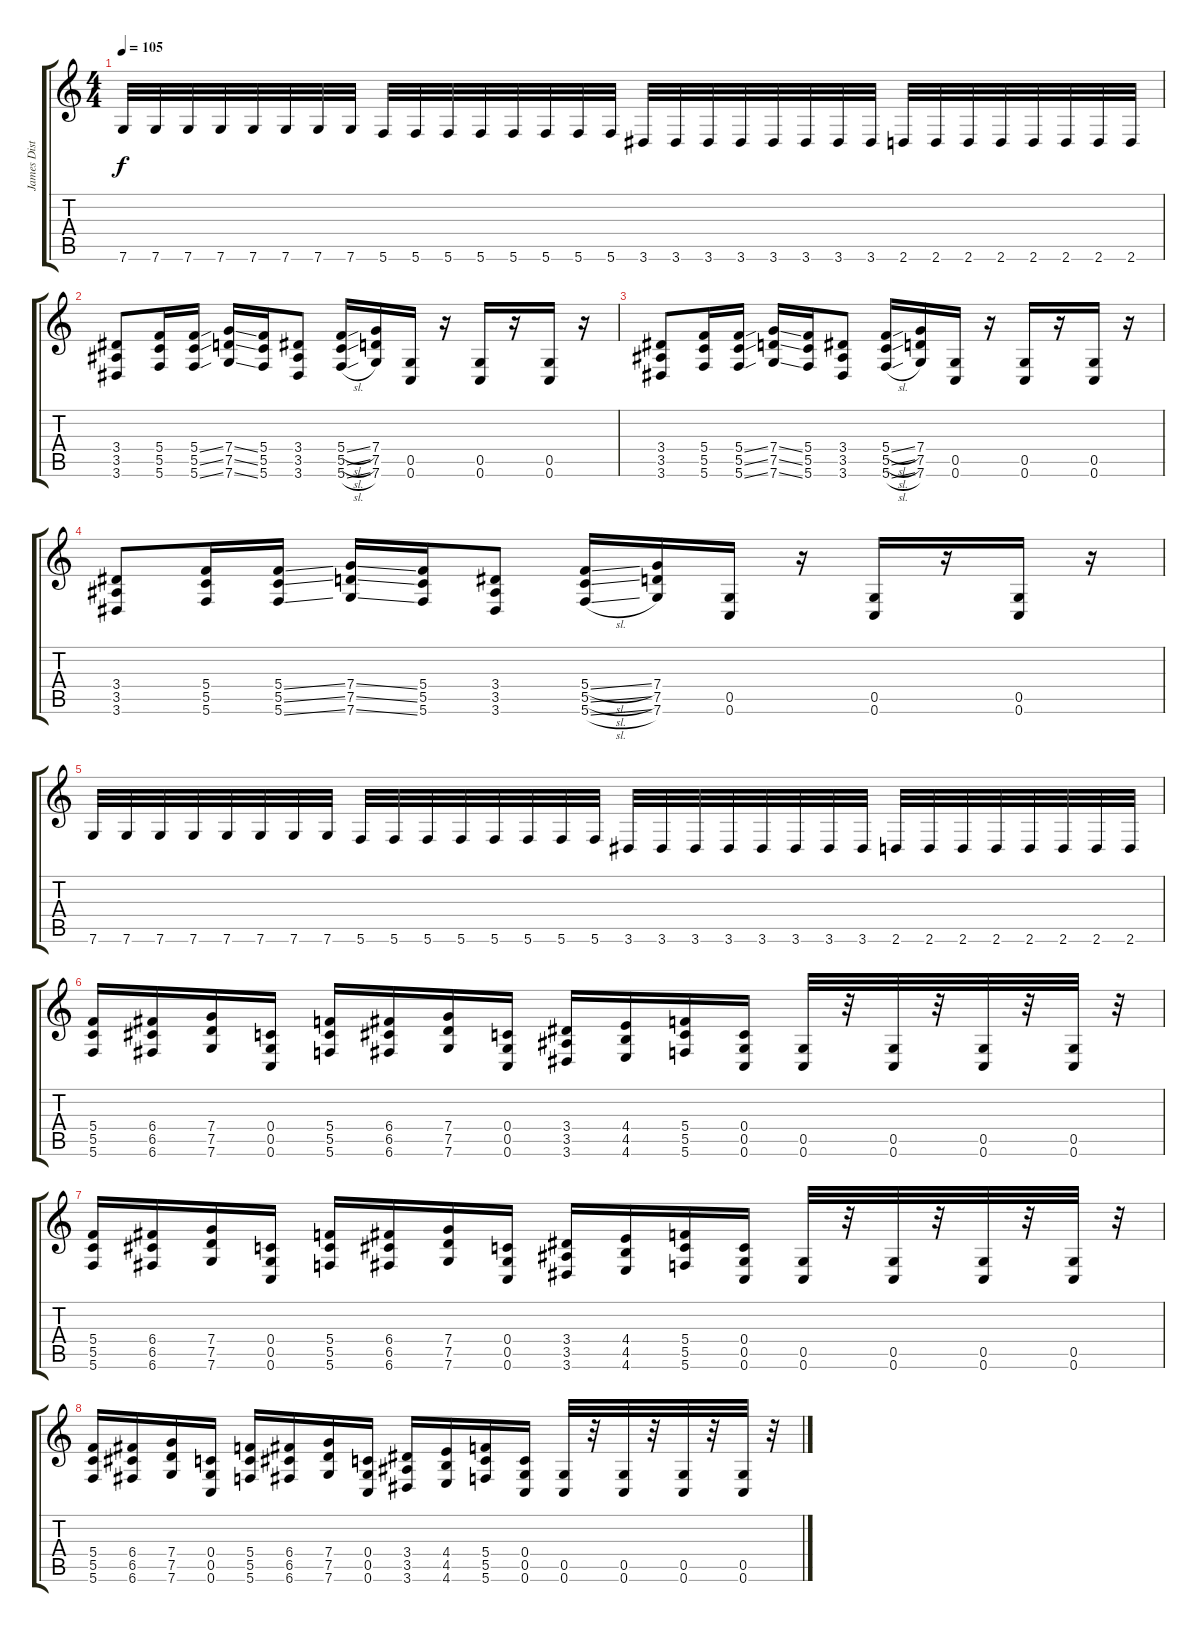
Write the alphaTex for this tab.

\track ("James Distortion" "James Dist") {instrument distortionguitar}
\staff {score tabs}
\tuning (D4 A3 F3 C3 G2 C2) {hide}
\ts (4 4)
\tempo 105
\clef g2
\ks c
7.6.32{dy f} 7.6.32 7.6.32 7.6.32 7.6.32 7.6.32 7.6.32 7.6.32 5.6.32 5.6.32 5.6.32 5.6.32 5.6.32 5.6.32 5.6.32 5.6.32 3.6.32 3.6.32 3.6.32 3.6.32 3.6.32 3.6.32 3.6.32 3.6.32 2.6.32 2.6.32 2.6.32 2.6.32 2.6.32 2.6.32 2.6.32 2.6.32 |
(3.4 3.5 3.6).8 (5.4 5.5 5.6).16 (5.4{ss} 5.5{ss} 5.6{ss}).16 (7.4{ss} 7.5{ss} 7.6{ss}).16 (5.4 5.5 5.6).16 (3.4 3.5 3.6).8 (5.4{sl} 5.5{sl} 5.6{sl}).16 (7.4 7.5 7.6).16 (0.5 0.6).16 r.16 (0.5 0.6).16 r.16 (0.5 0.6).16 r.16 |
(3.4 3.5 3.6).8 (5.4 5.5 5.6).16 (5.4{ss} 5.5{ss} 5.6{ss}).16 (7.4{ss} 7.5{ss} 7.6{ss}).16 (5.4 5.5 5.6).16 (3.4 3.5 3.6).8 (5.4{sl} 5.5{sl} 5.6{sl}).16 (7.4 7.5 7.6).16 (0.5 0.6).16 r.16 (0.5 0.6).16 r.16 (0.5 0.6).16 r.16 |
(3.4 3.5 3.6).8 (5.4 5.5 5.6).16 (5.4{ss} 5.5{ss} 5.6{ss}).16 (7.4{ss} 7.5{ss} 7.6{ss}).16 (5.4 5.5 5.6).16 (3.4 3.5 3.6).8 (5.4{sl} 5.5{sl} 5.6{sl}).16 (7.4 7.5 7.6).16 (0.5 0.6).16 r.16 (0.5 0.6).16 r.16 (0.5 0.6).16 r.16 |
7.6.32 7.6.32 7.6.32 7.6.32 7.6.32 7.6.32 7.6.32 7.6.32 5.6.32 5.6.32 5.6.32 5.6.32 5.6.32 5.6.32 5.6.32 5.6.32 3.6.32 3.6.32 3.6.32 3.6.32 3.6.32 3.6.32 3.6.32 3.6.32 2.6.32 2.6.32 2.6.32 2.6.32 2.6.32 2.6.32 2.6.32 2.6.32 |
(5.4 5.5 5.6).16 (6.4 6.5 6.6).16 (7.4 7.5 7.6).16 (0.4 0.5 0.6).16 (5.4 5.5 5.6).16 (6.4 6.5 6.6).16 (7.4 7.5 7.6).16 (0.4 0.5 0.6).16 (3.4 3.5 3.6).16 (4.4 4.5 4.6).16 (5.4 5.5 5.6).16 (0.4 0.5 0.6).16 (0.5 0.6).32 r.32 (0.5 0.6).32 r.32 (0.5 0.6).32 r.32 (0.5 0.6).32 r.32 |
(5.4 5.5 5.6).16 (6.4 6.5 6.6).16 (7.4 7.5 7.6).16 (0.4 0.5 0.6).16 (5.4 5.5 5.6).16 (6.4 6.5 6.6).16 (7.4 7.5 7.6).16 (0.4 0.5 0.6).16 (3.4 3.5 3.6).16 (4.4 4.5 4.6).16 (5.4 5.5 5.6).16 (0.4 0.5 0.6).16 (0.5 0.6).32 r.32 (0.5 0.6).32 r.32 (0.5 0.6).32 r.32 (0.5 0.6).32 r.32 |
(5.4 5.5 5.6).16 (6.4 6.5 6.6).16 (7.4 7.5 7.6).16 (0.4 0.5 0.6).16 (5.4 5.5 5.6).16 (6.4 6.5 6.6).16 (7.4 7.5 7.6).16 (0.4 0.5 0.6).16 (3.4 3.5 3.6).16 (4.4 4.5 4.6).16 (5.4 5.5 5.6).16 (0.4 0.5 0.6).16 (0.5 0.6).32 r.32 (0.5 0.6).32 r.32 (0.5 0.6).32 r.32 (0.5 0.6).32 r.32
